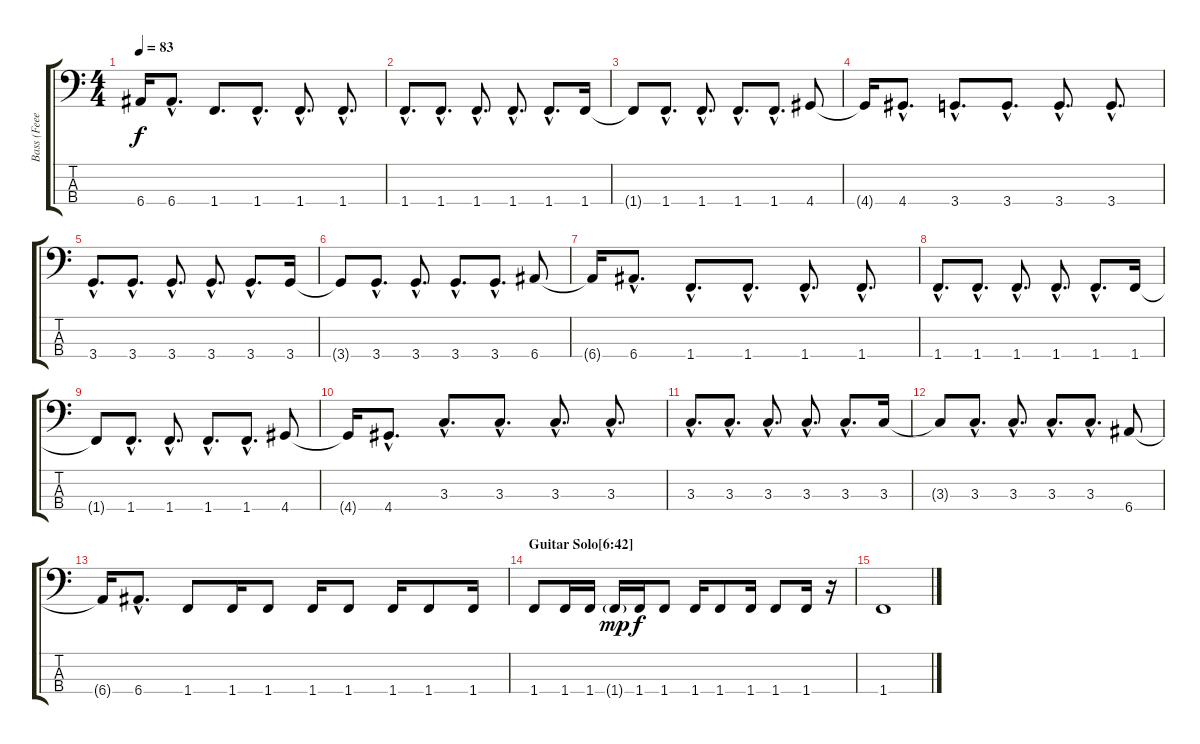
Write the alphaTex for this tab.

\track ("Bass (Feeeel)" "Bass (Feee") {instrument electricbassfinger}
\staff {score tabs}
\tuning (G2 D2 A1 E1) {hide}
\ts (4 4)
\tempo 83
\clef f4
\ks c
6.4{t}.16{dy f} 6.4{hac}.8{d} 1.4.8{d} 1.4{hac}.8{d} 1.4{hac}.8{d} 1.4{hac}.8{d} |
1.4{hac}.8{d} 1.4{hac}.8{d} 1.4{hac}.8{d} 1.4{hac}.8{d} 1.4{hac}.8{d} 1.4.16 |
1.4{t}.8 1.4{hac}.8{d} 1.4{hac}.8{d} 1.4{hac}.8{d} 1.4{hac}.8{d} 4.4.8 |
4.4{t}.16 4.4{hac}.8{d} 3.4{hac}.8{d} 3.4{hac}.8{d} 3.4{hac}.8{d} 3.4{hac}.8{d} |
3.4{hac}.8{d} 3.4{hac}.8{d} 3.4{hac}.8{d} 3.4{hac}.8{d} 3.4{hac}.8{d} 3.4.16 |
3.4{t}.8 3.4{hac}.8{d} 3.4{hac}.8{d} 3.4{hac}.8{d} 3.4{hac}.8{d} 6.4.8 |
6.4{t}.16 6.4{hac}.8{d} 1.4{hac}.8{d} 1.4{hac}.8{d} 1.4{hac}.8{d} 1.4{hac}.8{d} |
1.4{hac}.8{d} 1.4{hac}.8{d} 1.4{hac}.8{d} 1.4{hac}.8{d} 1.4{hac}.8{d} 1.4.16 |
1.4{t}.8 1.4{hac}.8{d} 1.4{hac}.8{d} 1.4{hac}.8{d} 1.4{hac}.8{d} 4.4.8 |
4.4{t}.16 4.4{hac}.8{d} 3.3{hac}.8{d} 3.3{hac}.8{d} 3.3{hac}.8{d} 3.3{hac}.8{d} |
3.3{hac}.8{d} 3.3{hac}.8{d} 3.3{hac}.8{d} 3.3{hac}.8{d} 3.3{hac}.8{d} 3.3.16 |
3.3{t}.8 3.3{hac}.8{d} 3.3{hac}.8{d} 3.3{hac}.8{d} 3.3{hac}.8{d} 6.4.8 |
6.4{t}.16 6.4{hac}.8{d} 1.4.8 1.4.16 1.4.8 1.4.16 1.4.8 1.4.16 1.4.8 1.4.16 |
\section ("" "Guitar Solo[6:42]")
1.4.8 1.4.16 1.4.16 1.4{g}.16{dy mp} 1.4.16{dy f} 1.4.8 1.4.16 1.4.8 1.4.16 1.4.8 1.4.16 r.16 |
1.4.1
